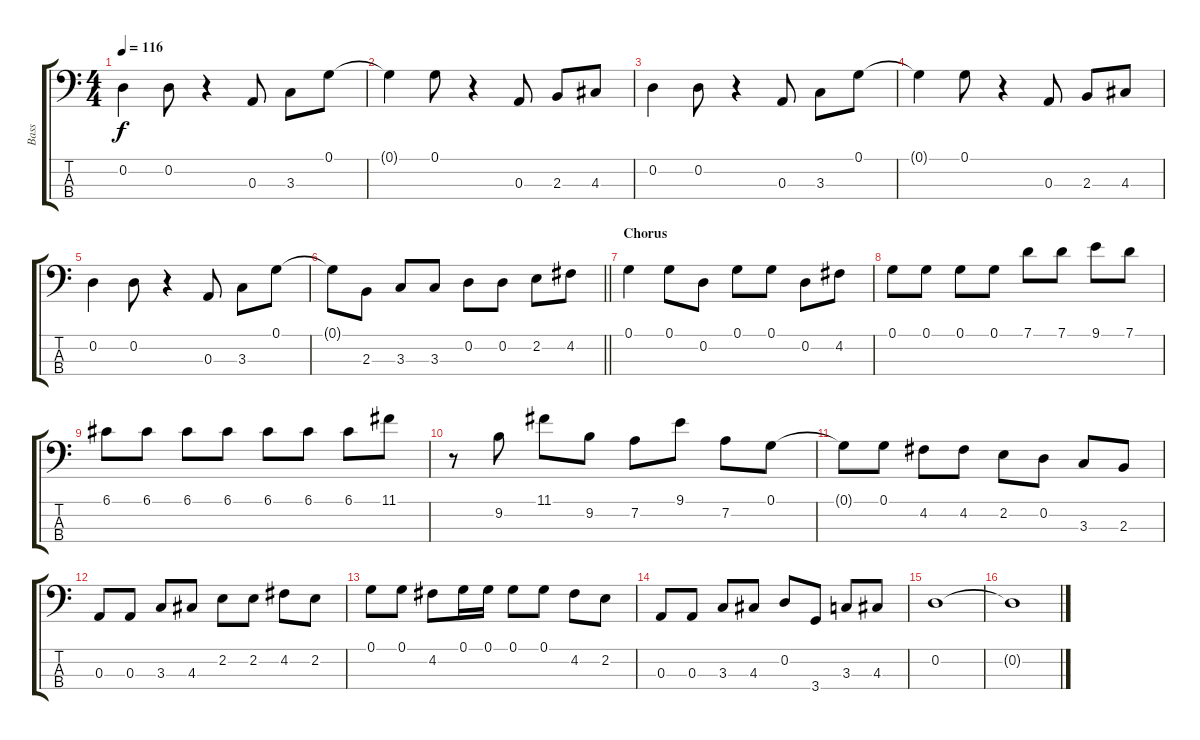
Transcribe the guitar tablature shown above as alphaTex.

\track ("Bass" "Bass") {instrument electricbassfinger}
\staff {score tabs}
\tuning (G2 D2 A1 E1) {hide}
\ts (4 4)
\tempo 116
\clef f4
\ks c
0.2.4{dy f} 0.2.8 r.4 0.3.8 3.3.8 0.1.8 |
0.1{t}.4 0.1.8 r.4 0.3.8 2.3.8 4.3.8 |
0.2.4 0.2.8 r.4 0.3.8 3.3.8 0.1.8 |
0.1{t}.4 0.1.8 r.4 0.3.8 2.3.8 4.3.8 |
0.2.4 0.2.8 r.4 0.3.8 3.3.8 0.1.8 |
\barLineRight lightlight
0.1{t}.8 2.3.8 3.3.8 3.3.8 0.2.8 0.2.8 2.2.8 4.2.8 |
\section ("" "Chorus")
0.1.4 0.1.8 0.2.8 0.1.8 0.1.8 0.2.8 4.2.8 |
0.1.8 0.1.8 0.1.8 0.1.8 7.1.8 7.1.8 9.1.8 7.1.8 |
6.1.8 6.1.8 6.1.8 6.1.8 6.1.8 6.1.8 6.1.8 11.1.8 |
r.8 9.2.8 11.1.8 9.2.8 7.2.8 9.1.8 7.2.8 0.1.8 |
0.1{t}.8 0.1.8 4.2.8 4.2.8 2.2.8 0.2.8 3.3.8 2.3.8 |
0.3.8 0.3.8 3.3.8 4.3.8 2.2.8 2.2.8 4.2.8 2.2.8 |
0.1.8 0.1.8 4.2.8 0.1.16 0.1.16 0.1.8 0.1.8 4.2.8 2.2.8 |
0.3.8 0.3.8 3.3.8 4.3.8 0.2.8 3.4.8 3.3.8 4.3.8 |
0.2.1 |
0.2{t}.1
